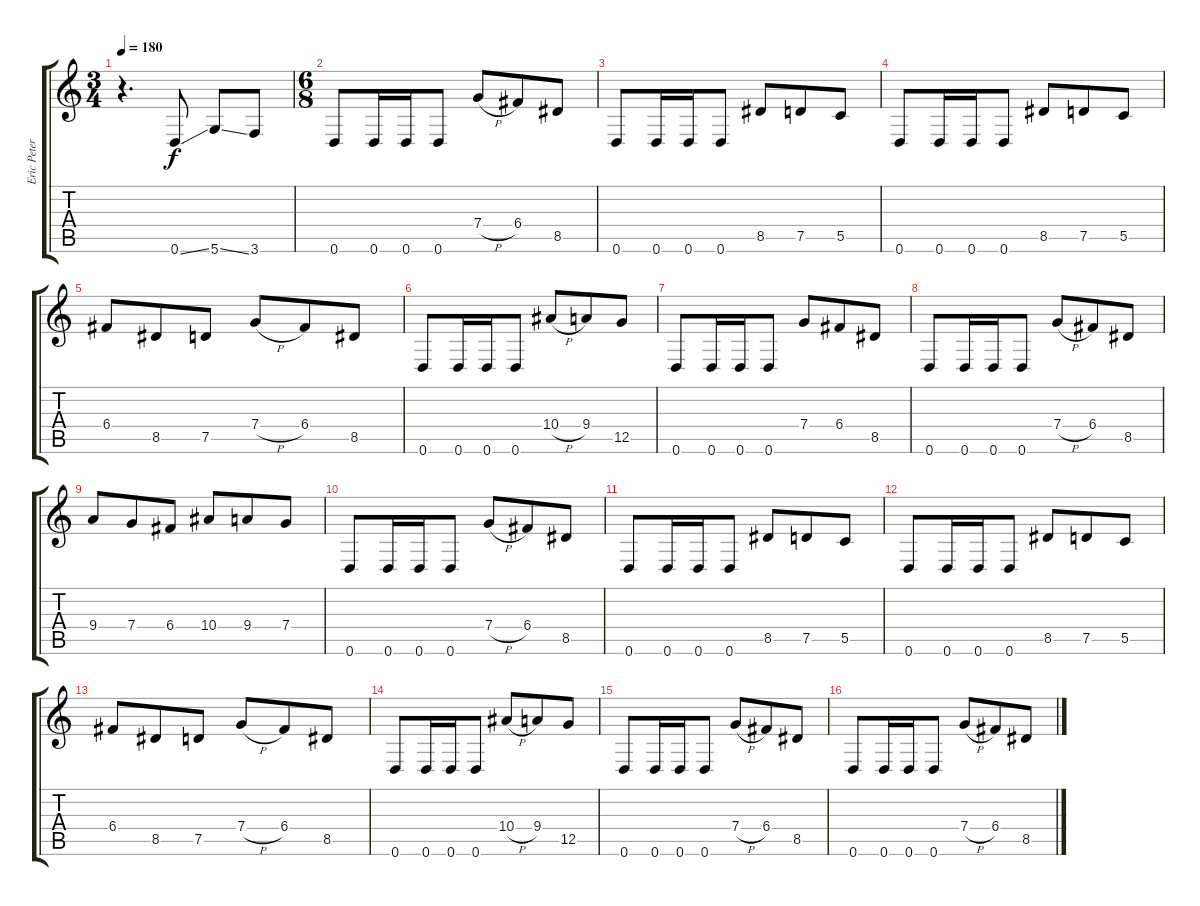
\track ("Eric Peterson" "Eric Peter") {instrument overdrivenguitar}
\staff {score tabs}
\tuning (D4 A3 F3 C3 G2 D2) {hide}
\ts (3 4)
\tempo 180
\clef g2
\ks c
r.4{d dy f instrument overdrivenguitar} 0.6{ss}.8 5.6{ss}.8 3.6.8 |
\ts (6 8)
0.6.8 0.6.16 0.6.16 0.6.8 7.4{h}.8 6.4.8 8.5.8 |
0.6.8 0.6.16 0.6.16 0.6.8 8.5.8 7.5.8 5.5.8 |
0.6.8 0.6.16 0.6.16 0.6.8 8.5.8 7.5.8 5.5.8 |
6.4.8 8.5.8 7.5.8 7.4{h}.8 6.4.8 8.5.8 |
0.6.8 0.6.16 0.6.16 0.6.8 10.4{h}.8 9.4.8 12.5.8 |
0.6.8 0.6.16 0.6.16 0.6.8 7.4.8 6.4.8 8.5.8 |
0.6.8 0.6.16 0.6.16 0.6.8 7.4{h}.8 6.4.8 8.5.8 |
9.4.8 7.4.8 6.4.8 10.4.8 9.4.8 7.4.8 |
0.6.8 0.6.16 0.6.16 0.6.8 7.4{h}.8 6.4.8 8.5.8 |
0.6.8 0.6.16 0.6.16 0.6.8 8.5.8 7.5.8 5.5.8 |
0.6.8 0.6.16 0.6.16 0.6.8 8.5.8 7.5.8 5.5.8 |
6.4.8 8.5.8 7.5.8 7.4{h}.8 6.4.8 8.5.8 |
0.6.8 0.6.16 0.6.16 0.6.8 10.4{h}.8 9.4.8 12.5.8 |
0.6.8 0.6.16 0.6.16 0.6.8 7.4{h}.8 6.4.8 8.5.8 |
0.6.8 0.6.16 0.6.16 0.6.8 7.4{h}.8 6.4.8 8.5.8
